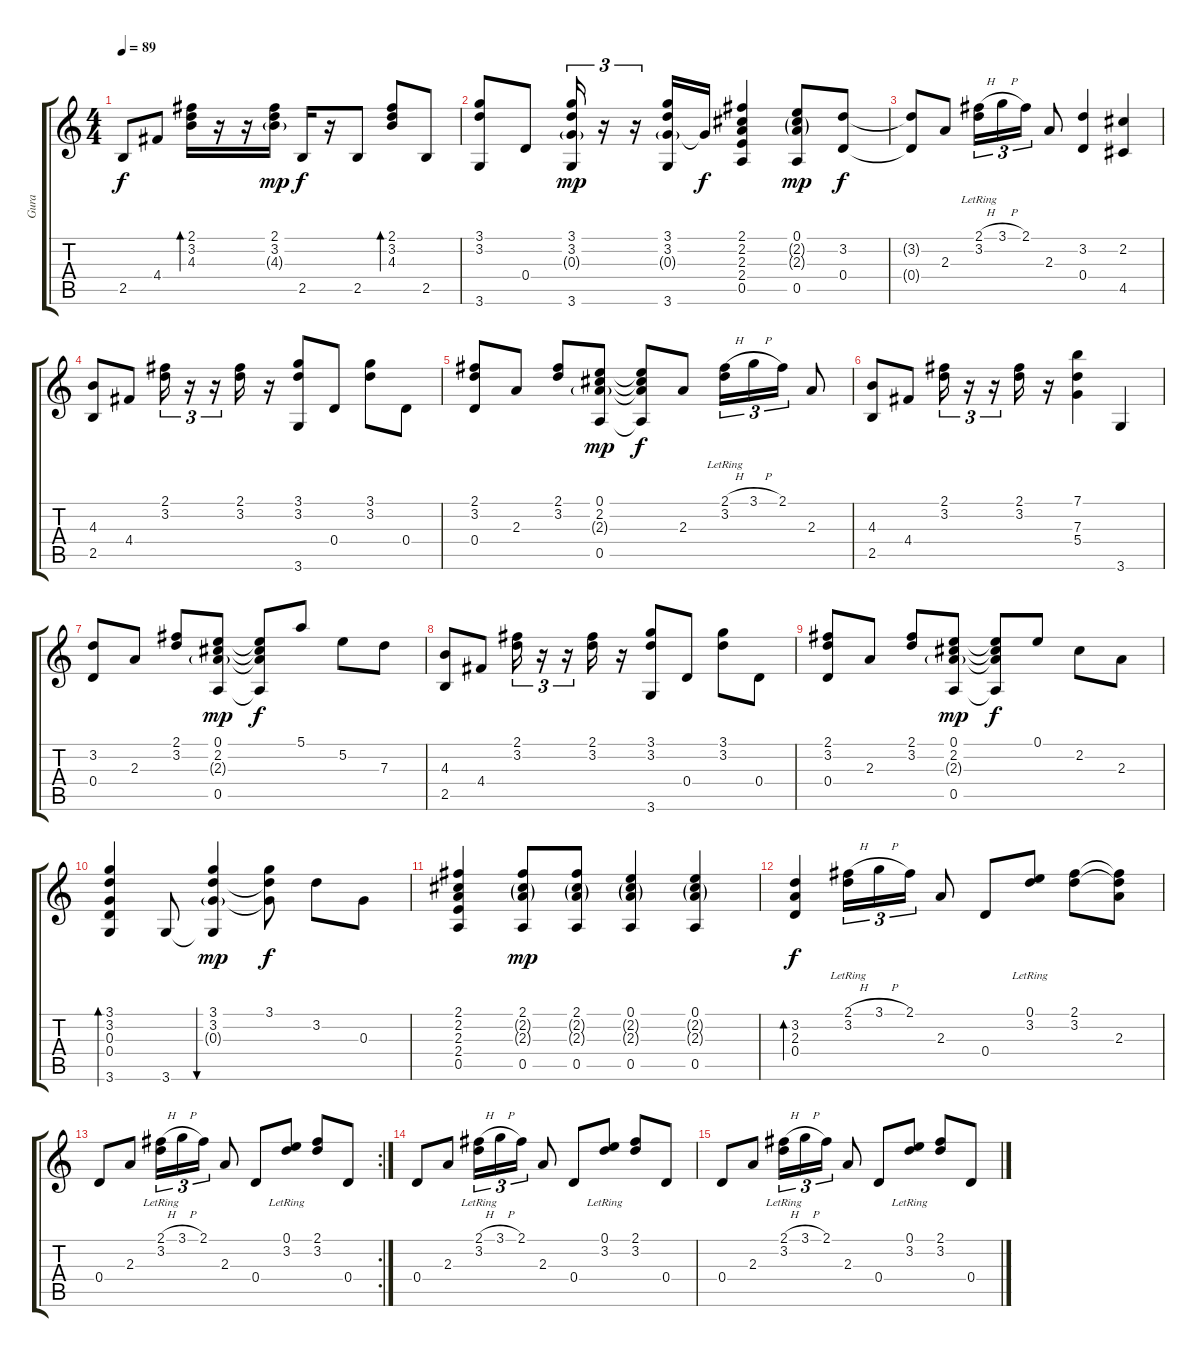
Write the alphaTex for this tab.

\track ("Gura" "Gura") {instrument acousticguitarsteel}
\staff {score tabs}
\tuning (E4 B3 G3 D3 A2 E2) {hide}
\ts (4 4)
\tempo 89
\clef g2
\ks c
2.5.8{dy f} 4.4.8 (2.1 3.2 4.3).16{bd 60} r.16 r.16 (2.1 3.2 4.3{g}).16{dy mp} 2.5.16{dy f} r.16 2.5.8 (2.1 3.2 4.3).8{bd 60} 2.5.8 |
(3.1 3.2 3.6).8 0.4.8 (3.1 3.2 0.3{g} 3.6).16{tu (3 2) dy mp} r.16{tu (3 2)} r.16{tu (3 2)} (3.1 3.2 0.3{g} 3.6).16 0.3{t}.16{dy f} (2.1 2.2 2.3 2.4 0.5).4 (0.1 2.2{g} 2.3{g} 0.5).8{dy mp} (3.2 0.4).8{dy f} |
(3.2{t} 0.4{t}).8 2.3.8 (2.1{h} 3.2{lr}).16{tu (3 2)} 3.1{h}.16{tu (3 2)} 2.1.16{tu (3 2)} 2.3.8 (3.2 0.4).4 (2.2 4.5).4 |
(4.3 2.5).8 4.4.8 (2.1 3.2).16{tu (3 2)} r.16{tu (3 2)} r.16{tu (3 2)} (2.1 3.2).16 r.16 (3.1 3.2 3.6).8 0.4.8 (3.1 3.2).8 0.4.8 |
(2.1 3.2 0.4).8 2.3.8 (2.1 3.2).8 (0.1 2.2 2.3{g} 0.5).8{dy mp} (0.1{t} 2.2{t} 2.3{t} 0.5{t}).8{dy f} 2.3.8 (2.1{h} 3.2{lr}).16{tu (3 2)} 3.1{h}.16{tu (3 2)} 2.1.16{tu (3 2)} 2.3.8 |
(4.3 2.5).8 4.4.8 (2.1 3.2).16{tu (3 2)} r.16{tu (3 2)} r.16{tu (3 2)} (2.1 3.2).16 r.16 (7.1 7.3 5.4).4 3.6.4 |
(3.2 0.4).8 2.3.8 (2.1 3.2).8 (0.1 2.2 2.3{g} 0.5).8{dy mp} (0.1{t} 2.2{t} 2.3{t} 0.5{t}).8{dy f} 5.1.8 5.2.8 7.3.8 |
(4.3 2.5).8 4.4.8 (2.1 3.2).16{tu (3 2)} r.16{tu (3 2)} r.16{tu (3 2)} (2.1 3.2).16 r.16 (3.1 3.2 3.6).8 0.4.8 (3.1 3.2).8 0.4.8 |
(2.1 3.2 0.4).8 2.3.8 (2.1 3.2).8 (0.1 2.2 2.3{g} 0.5).8{dy mp} (0.1{t} 2.2{t} 2.3{t} 0.5{t}).8{dy f} 0.1.8 2.2.8 2.3.8 |
(3.1 3.2 0.3 0.4 3.6).4{bd 60} 3.6.8 (3.1 3.2 0.3{g} 3.6{t}).4{bu 60 dy mp} (3.1 3.2{t} 0.3{t}).8{dy f} 3.2.8 0.3.8 |
(2.1 2.2 2.3 2.4 0.5).4 (2.1 2.2{g} 2.3{g} 0.5).8{dy mp} (2.1 2.2{g} 2.3{g} 0.5).8 (0.1 2.2{g} 2.3{g} 0.5).4 (0.1 2.2{g} 2.3{g} 0.5).4 |
(3.2 2.3 0.4).4{bd 240 dy f} (2.1{h} 3.2{lr}).16{tu (3 2)} 3.1{h}.16{tu (3 2)} 2.1.16{tu (3 2)} 2.3.8 0.4.8 (0.1 3.2{lr}).8 (2.1 3.2).8 (2.1{t} 3.2{t} 2.3).8 |
\rc 2
0.4.8 2.3.8 (2.1{h} 3.2{lr}).16{tu (3 2)} 3.1{h}.16{tu (3 2)} 2.1.16{tu (3 2)} 2.3.8 0.4.8 (0.1 3.2{lr}).8 (2.1 3.2).8 0.4.8 |
0.4.8{volume 0} 2.3.8 (2.1{h} 3.2{lr}).16{tu (3 2)} 3.1{h}.16{tu (3 2)} 2.1.16{tu (3 2)} 2.3.8 0.4.8 (0.1 3.2{lr}).8 (2.1 3.2).8 0.4.8 |
0.4.8 2.3.8 (2.1{h} 3.2{lr}).16{tu (3 2)} 3.1{h}.16{tu (3 2)} 2.1.16{tu (3 2)} 2.3.8 0.4.8 (0.1 3.2{lr}).8 (2.1 3.2).8 0.4.8
